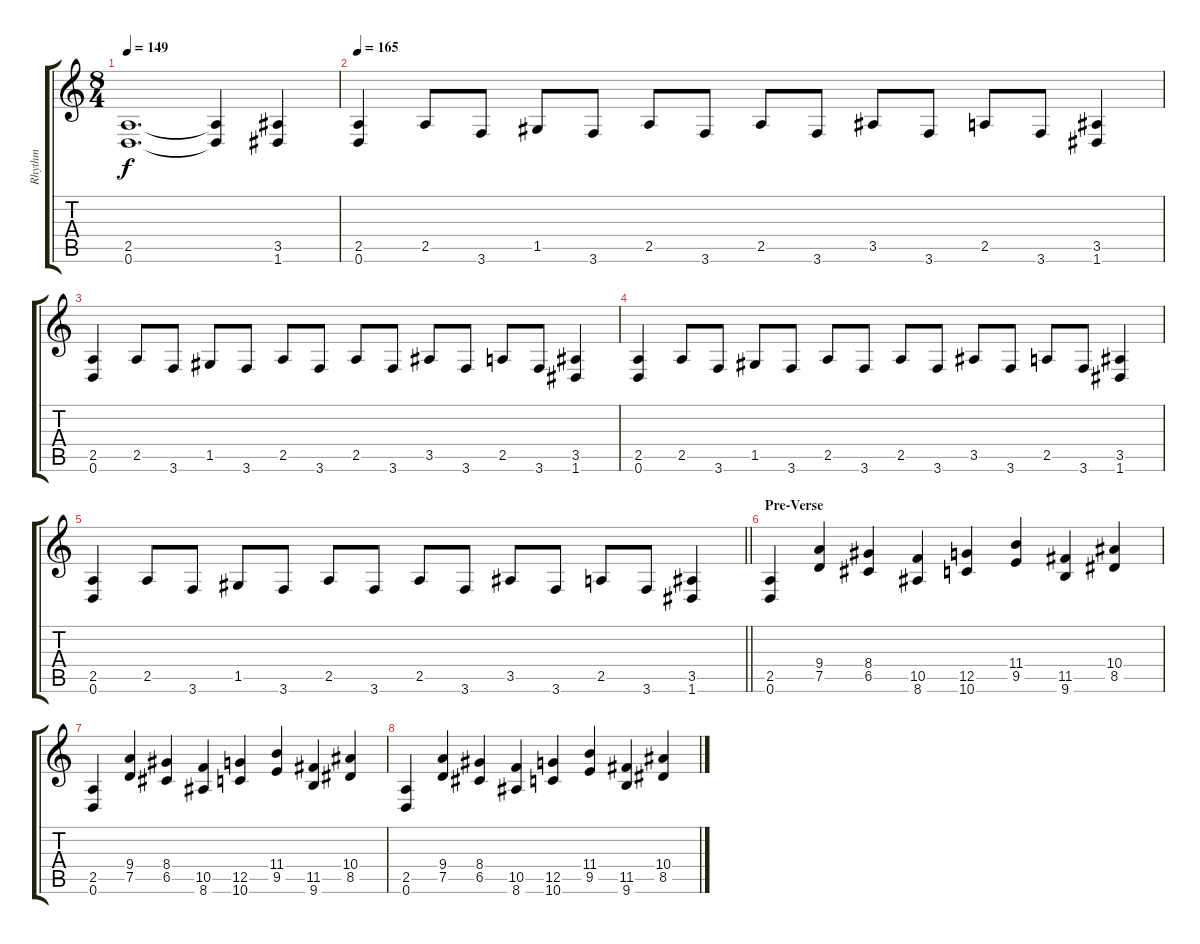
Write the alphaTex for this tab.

\track ("Rhythm" "Rhythm") {instrument overdrivenguitar}
\staff {score tabs}
\tuning (D4 A3 F3 C3 G2 D2) {hide}
\ts (8 4)
\tempo 149
\clef g2
\ks c
(2.5 0.6).1{d dy f} (2.5{t} 0.6{t}).4 (3.5 1.6).4 |
\tempo 165
(2.5 0.6).4 2.5.8 3.6.8 1.5.8 3.6.8 2.5.8 3.6.8 2.5.8 3.6.8 3.5.8 3.6.8 2.5.8 3.6.8 (3.5 1.6).4 |
(2.5 0.6).4 2.5.8 3.6.8 1.5.8 3.6.8 2.5.8 3.6.8 2.5.8 3.6.8 3.5.8 3.6.8 2.5.8 3.6.8 (3.5 1.6).4 |
(2.5 0.6).4 2.5.8 3.6.8 1.5.8 3.6.8 2.5.8 3.6.8 2.5.8 3.6.8 3.5.8 3.6.8 2.5.8 3.6.8 (3.5 1.6).4 |
\barLineRight lightlight
(2.5 0.6).4 2.5.8 3.6.8 1.5.8 3.6.8 2.5.8 3.6.8 2.5.8 3.6.8 3.5.8 3.6.8 2.5.8 3.6.8 (3.5 1.6).4 |
\section ("" "Pre-Verse")
(2.5 0.6).4 (9.4 7.5).4 (8.4 6.5).4 (10.5 8.6).4 (12.5 10.6).4 (11.4 9.5).4 (11.5 9.6).4 (10.4 8.5).4 |
(2.5 0.6).4 (9.4 7.5).4 (8.4 6.5).4 (10.5 8.6).4 (12.5 10.6).4 (11.4 9.5).4 (11.5 9.6).4 (10.4 8.5).4 |
(2.5 0.6).4 (9.4 7.5).4 (8.4 6.5).4 (10.5 8.6).4 (12.5 10.6).4 (11.4 9.5).4 (11.5 9.6).4 (10.4 8.5).4
